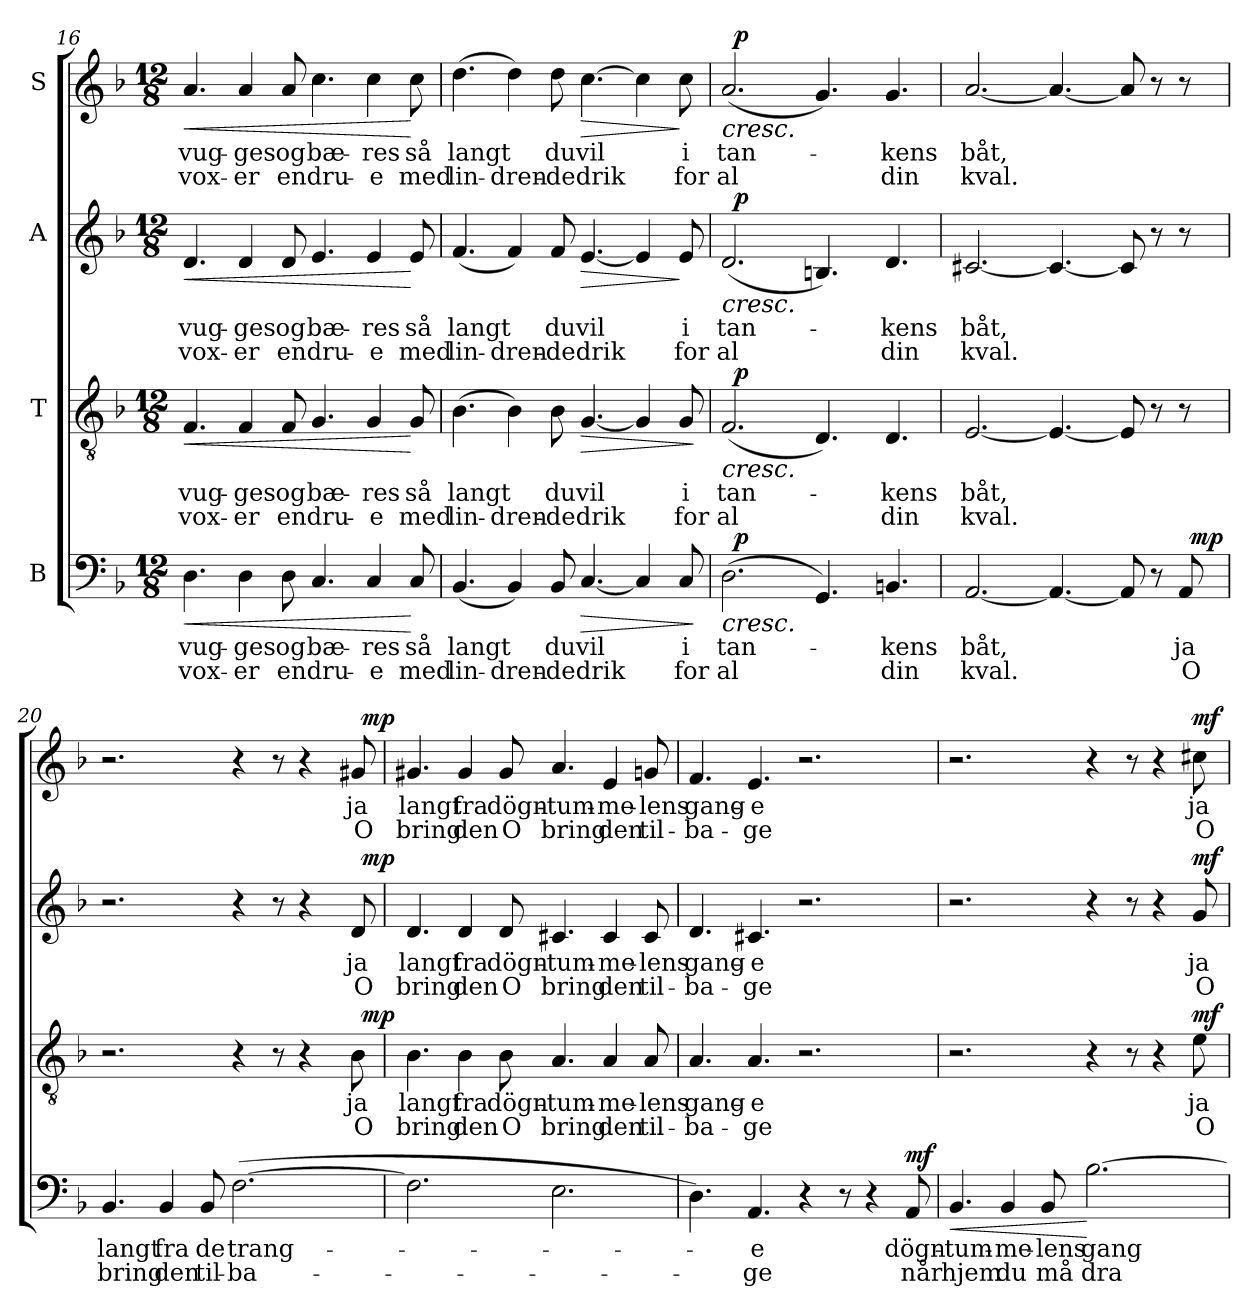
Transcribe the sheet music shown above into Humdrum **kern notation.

**kern	**text	**text	**dynam	**kern	**text	**text	**dynam	**kern	**text	**text	**dynam	**kern	**text	**text	**dynam
*part4	*part4	*part4	*part4	*part3	*part3	*part3	*part3	*part2	*part2	*part2	*part2	*part1	*part1	*part1	*part1
*staff4	*staff4	*staff4	*staff4	*staff3	*staff3	*staff3	*staff3	*staff2	*staff2	*staff2	*staff2	*staff1	*staff1	*staff1	*staff1
*I"B	*	*	*	*I"T	*	*	*	*I"A	*	*	*	*I"S	*	*	*
*clefF4	*	*	*	*clefGv2	*	*	*	*clefG2	*	*	*	*clefG2	*	*	*
*k[b-]	*	*	*	*k[b-]	*	*	*	*k[b-]	*	*	*	*k[b-]	*	*	*
*d:	*	*	*	*d:	*	*	*	*d:	*	*	*	*d:	*	*	*
*M12/8	*	*	*	*M12/8	*	*	*	*M12/8	*	*	*	*M12/8	*	*	*
=16	=16	=16	=16	=16	=16	=16	=16	=16	=16	=16	=16	=16	=16	=16	=16
!	!LO:LY:b	!LO:LY:b	!LO:HP:b	!	!LO:LY:b	!LO:LY:b	!LO:HP:b	!	!LO:LY:b	!LO:LY:b	!LO:HP:b	!	!LO:LY:b	!LO:LY:b	!LO:HP:b
4.D\	vug-	vox-	<	4.F/	vug-	vox-	<	4.d/	vug-	vox-	<	4.a/	vug-	vox-	<
!	!LO:LY:b	!LO:LY:b	!	!	!LO:LY:b	!LO:LY:b	!	!	!LO:LY:b	!LO:LY:b	!	!	!LO:LY:b	!LO:LY:b	!
4D\	-ges	-er	.	4F/	-ges	-er	.	4d/	-ges	-er	.	4a/	-ges	-er	.
!	!LO:LY:b	!LO:LY:b	!	!	!LO:LY:b	!LO:LY:b	!	!	!LO:LY:b	!LO:LY:b	!	!	!LO:LY:b	!LO:LY:b	!
8D\	og	en	.	8F/	og	en	.	8d/	og	en	.	8a/	og	en	.
!	!LO:LY:b	!LO:LY:b	!	!	!LO:LY:b	!LO:LY:b	!	!	!LO:LY:b	!LO:LY:b	!	!	!LO:LY:b	!LO:LY:b	!
4.C/	bæ-	dru-	.	4.G/	bæ-	dru-	.	4.e/	bæ-	dru-	.	4.cc\	bæ-	dru-	.
!	!LO:LY:b	!LO:LY:b	!	!	!LO:LY:b	!LO:LY:b	!	!	!LO:LY:b	!LO:LY:b	!	!	!LO:LY:b	!LO:LY:b	!
4C/	-res	-e	.	4G/	-res	-e	.	4e/	-res	-e	.	4cc\	-res	-e	.
!	!LO:LY:b	!LO:LY:b	!	!	!LO:LY:b	!LO:LY:b	!	!	!LO:LY:b	!LO:LY:b	!	!	!LO:LY:b	!LO:LY:b	!
8C/	så	med	[	8G/	så	med	[	8e/	så	med	[	8cc\	så	med	[
!!LO:LB:g=z
=17	=17	=17	=17	=17	=17	=17	=17	=17	=17	=17	=17	=17	=17	=17	=17
!	!LO:LY:b	!LO:LY:b	!	!	!LO:LY:b	!LO:LY:b	!	!	!LO:LY:b	!LO:LY:b	!	!	!LO:LY:b	!LO:LY:b	!
(<4.BB-/	langt	lin-	.	(>4.B-\	langt	lin-	.	(<4.f/	langt	lin-	.	(>4.dd\	langt	lin-	.
!	!	!LO:LY:b	!	!	!	!LO:LY:b	!	!	!	!LO:LY:b	!	!	!	!LO:LY:b	!
4BB-/)	.	-dren-	.	4B-\)	.	-dren-	.	4f/)	.	-dren-	.	4dd\)	.	-dren-	.
!	!LO:LY:b	!LO:LY:b	!	!	!LO:LY:b	!LO:LY:b	!	!	!LO:LY:b	!LO:LY:b	!	!	!LO:LY:b	!LO:LY:b	!
8BB-/	du	-de	.	8B-\	du	-de	.	8f/	du	-de	.	8dd\	du	-de	.
!	!LO:LY:b	!LO:LY:b	!LO:HP:b	!	!LO:LY:b	!LO:LY:b	!LO:HP:b	!	!LO:LY:b	!LO:LY:b	!LO:HP:b	!	!LO:LY:b	!LO:LY:b	!LO:HP:b
[4.C/	vil	drik	>	[4.G/	vil	drik	>	[4.e/	vil	drik	>	[4.cc\	vil	drik	>
4C/]	.	.	.	4G/]	.	.	.	4e/]	.	.	.	4cc\]	.	.	.
!	!LO:LY:b	!LO:LY:b	!	!	!LO:LY:b	!LO:LY:b	!	!	!LO:LY:b	!LO:LY:b	!	!	!LO:LY:b	!LO:LY:b	!
8C/	i	for	.	8G/	i	for	.	8e/	i	for	]	8cc\	i	for	]
.	.	.	]	.	.	.	]	.	.	.	.	.	.	.	.
=18	=18	=18	=18	=18	=18	=18	=18	=18	=18	=18	=18	=18	=18	=18	=18
!	!LO:LY:b	!LO:LY:b	!LO:HP:b	!	!LO:LY:b	!LO:LY:b	!LO:HP:b	!	!LO:LY:b	!LO:LY:b	!LO:HP:b	!	!LO:LY:b	!LO:LY:b	!LO:HP:b
*^	*	*	*	*^	*	*	*	*^	*	*	*	*^	*	*	*
(>2.D\	32ryy	tan-	al	<	(<2.F/	32ryy	tan-	al	<	(<2.d/	32ryy	tan-	al	<	(<2.a/	32ryy	tan-	al	<
!	!	!	!	!LO:DY:a	!	!	!	!	!LO:DY:a	!	!	!	!	!LO:DY:a	!	!	!	!	!LO:DY:a
.	1ryy	.	.	p	.	1ryy	.	.	p	.	1ryy	.	.	p	.	1ryy	.	.	p
4.GG/)	.	.	.	.	4.D/)	.	.	.	.	4.Bn/)	.	.	.	.	4.g/)	.	.	.	.
.	4...ryy	.	.	.	.	4...ryy	.	.	.	.	4...ryy	.	.	.	.	4...ryy	.	.	.
!	!	!LO:LY:b	!LO:LY:b	!	!	!	!LO:LY:b	!LO:LY:b	!	!	!	!LO:LY:b	!LO:LY:b	!	!	!	!LO:LY:b	!LO:LY:b	!
4.BBn/	.	-kens	din	[	4.D/	.	-kens	din	[	4.d/	.	-kens	din	.	4.g/	.	-kens	din	[
.	.	.	.	.	.	.	.	.	.	.	.	.	.	[	.	.	.	.	.
=19	=19	=19	=19	=19	=19	=19	=19	=19	=19	=19	=19	=19	=19	=19	=19	=19	=19	=19	=19
!	!	!LO:LY:b	!LO:LY:b	!	!	!	!LO:LY:b	!LO:LY:b	!	!	!	!LO:LY:b	!LO:LY:b	!	!	!	!LO:LY:b	!LO:LY:b	!
*	*	*	*	*	*v	*v	*	*	*	*	*	*	*	*	*v	*v	*	*	*
*	*	*	*	*	*	*	*	*	*v	*v	*	*	*	*	*	*	*
[2.AA/	1ryy	båt,	kval.	.	[2.E/	båt,	kval.	.	[2.c#X/	båt,	kval.	.	[2.a/	båt,	kval.	.
4.AA/_	.	.	.	.	4.E/_	.	.	.	4.c#/_	.	.	.	4.a/_	.	.	.
.	4ryy	.	.	.	.	.	.	.	.	.	.	.	.	.	.	.
8AA/]	.	.	.	.	8E/]	.	.	.	8c#/]	.	.	.	8a/]	.	.	.
8r	8ryy	.	.	.	8r	.	.	.	8r	.	.	.	8r	.	.	.
!	!	!LO:LY:b	!LO:LY:b	!	!	!	!	!	!	!	!	!	!	!	!	!
8AA/	32ryy	ja	O	.	8r	.	.	.	8r	.	.	.	8r	.	.	.
!	!	!	!	!LO:DY:a	!	!	!	!	!	!	!	!	!	!	!	!
.	16.ryy	.	.	mp	.	.	.	.	.	.	.	.	.	.	.	.
=20	=20	=20	=20	=20	=20	=20	=20	=20	=20	=20	=20	=20	=20	=20	=20	=20
!	!	!LO:LY:b	!LO:LY:b	!	!	!	!	!	!	!	!	!	!	!	!	!
*v	*v	*	*	*	*^	*	*	*	*^	*	*	*	*^	*	*	*
4.BB-/	langt	bring	.	2.r	1ryy	.	.	.	2.r	1ryy	.	.	.	2.r	1ryy	.	.	.
!	!LO:LY:b	!LO:LY:b	!	!	!	!	!	!	!	!	!	!	!	!	!	!	!	!
4BB-/	fra	den	.	.	.	.	.	.	.	.	.	.	.	.	.	.	.	.
!	!LO:LY:b	!LO:LY:b	!	!	!	!	!	!	!	!	!	!	!	!	!	!	!	!
8BB-/	de	til-	.	.	.	.	.	.	.	.	.	.	.	.	.	.	.	.
!	!LO:LY:b	!LO:LY:b	!	!	!	!	!	!	!	!	!	!	!	!	!	!	!	!
(>[2.F\	trang-	-ba-	.	4r	.	.	.	.	4r	.	.	.	.	4r	.	.	.	.
.	.	.	.	8r	4ryy	.	.	.	8r	4ryy	.	.	.	8r	4ryy	.	.	.
.	.	.	.	4r	.	.	.	.	4r	.	.	.	.	4r	.	.	.	.
.	.	.	.	.	8ryy	.	.	.	.	8ryy	.	.	.	.	8ryy	.	.	.
!	!	!	!	!	!	!LO:LY:b	!LO:LY:b	!	!	!	!LO:LY:b	!LO:LY:b	!	!	!	!LO:LY:b	!LO:LY:b	!
.	.	.	.	8B-\	32ryy	ja	O	.	8d/	32ryy	ja	O	.	8g#X/	32ryy	ja	O	.
!	!	!	!	!	!	!	!	!LO:DY:a	!	!	!	!	!LO:DY:a	!	!	!	!	!LO:DY:a
.	.	.	.	.	16.ryy	.	.	mp	.	16.ryy	.	.	mp	.	16.ryy	.	.	mp
!!LO:PB:g=z
=21	=21	=21	=21	=21	=21	=21	=21	=21	=21	=21	=21	=21	=21	=21	=21	=21	=21	=21
!	!	!	!	!	!	!LO:LY:b	!LO:LY:b	!	!	!	!LO:LY:b	!LO:LY:b	!	!	!	!LO:LY:b	!LO:LY:b	!
*	*	*	*	*v	*v	*	*	*	*	*	*	*	*	*v	*v	*	*	*
*	*	*	*	*	*	*	*	*v	*v	*	*	*	*	*	*	*
2.F\]	.	.	.	4.B-\	langt	bring	.	4.d/	langt	bring	.	4.g#X/	langt	bring	.
!	!	!	!	!	!LO:LY:b	!LO:LY:b	!	!	!LO:LY:b	!LO:LY:b	!	!	!LO:LY:b	!LO:LY:b	!
.	.	.	.	4B-\	fra	den	.	4d/	fra	den	.	4g#/	fra	den	.
!	!	!	!	!	!LO:LY:b	!LO:LY:b	!	!	!LO:LY:b	!LO:LY:b	!	!	!LO:LY:b	!LO:LY:b	!
.	.	.	.	8B-\	dögn-	O	.	8d/	dögn-	O	.	8g#/	dögn-	O	.
!	!	!	!	!	!LO:LY:b	!LO:LY:b	!	!	!LO:LY:b	!LO:LY:b	!	!	!LO:LY:b	!LO:LY:b	!
2.E\	.	.	.	4.A/	-tum-	bring	.	4.c#X/	-tum-	bring	.	4.a/	-tum-	bring	.
!	!	!	!	!	!LO:LY:b	!LO:LY:b	!	!	!LO:LY:b	!LO:LY:b	!	!	!LO:LY:b	!LO:LY:b	!
.	.	.	.	4A/	-me-	den	.	4c#/	-me-	den	.	4e/	-me-	den	.
!	!	!	!	!	!LO:LY:b	!LO:LY:b	!	!	!LO:LY:b	!LO:LY:b	!	!	!LO:LY:b	!LO:LY:b	!
.	.	.	.	8A/	-lens	til-	.	8c#/	-lens	til-	.	8gn/	-lens	til-	.
=22	=22	=22	=22	=22	=22	=22	=22	=22	=22	=22	=22	=22	=22	=22	=22
!	!	!	!	!	!LO:LY:b	!LO:LY:b	!	!	!LO:LY:b	!LO:LY:b	!	!	!LO:LY:b	!LO:LY:b	!
4.D\)	.	.	.	4.A/	gang-	-ba-	.	4.d/	gang-	-ba-	.	4.f/	gang-	-ba-	.
!	!LO:LY:b	!LO:LY:b	!	!	!LO:LY:b	!LO:LY:b	!	!	!LO:LY:b	!LO:LY:b	!	!	!LO:LY:b	!LO:LY:b	!
4.AA/	-e	-ge	.	4.A/	-e	-ge	.	4.c#X/	-e	-ge	.	4.e/	-e	-ge	.
4r	.	.	.	2.r	.	.	.	2.r	.	.	.	2.r	.	.	.
8r	.	.	.	.	.	.	.	.	.	.	.	.	.	.	.
4r	.	.	.	.	.	.	.	.	.	.	.	.	.	.	.
!	!LO:LY:b	!LO:LY:b	!LO:DY:a	!	!	!	!	!	!	!	!	!	!	!	!
8AA/	dögn-	når	mf	.	.	.	.	.	.	.	.	.	.	.	.
=23	=23	=23	=23	=23	=23	=23	=23	=23	=23	=23	=23	=23	=23	=23	=23
!	!LO:LY:b	!LO:LY:b	!LO:HP:b	!	!	!	!	!	!	!	!	!	!	!	!
4.BB-/	-tum-	hjem	<	2.r	.	.	.	2.r	.	.	.	2.r	.	.	.
!	!LO:LY:b	!LO:LY:b	!	!	!	!	!	!	!	!	!	!	!	!	!
4BB-/	-me-	du	.	.	.	.	.	.	.	.	.	.	.	.	.
!	!LO:LY:b	!LO:LY:b	!	!	!	!	!	!	!	!	!	!	!	!	!
8BB-/	-lens	må	.	.	.	.	.	.	.	.	.	.	.	.	.
!	!LO:LY:b	!LO:LY:b	!	!	!	!	!	!	!	!	!	!	!	!	!
[2.B-\	gang-	dra-	[	4r	.	.	.	4r	.	.	.	4r	.	.	.
.	.	.	.	8r	.	.	.	8r	.	.	.	8r	.	.	.
.	.	.	.	4r	.	.	.	4r	.	.	.	4r	.	.	.
!	!	!	!	!	!LO:LY:b	!LO:LY:b	!LO:DY:a	!	!LO:LY:b	!LO:LY:b	!LO:DY:a	!	!LO:LY:b	!LO:LY:b	!LO:DY:a
.	.	.	.	8e\	ja	O	mf	8g/	ja	O	mf	8cc#X\	ja	O	mf
=	=	=	=	=	=	=	=	=	=	=	=	=	=	=	=
*-	*-	*-	*-	*-	*-	*-	*-	*-	*-	*-	*-	*-	*-	*-	*-
